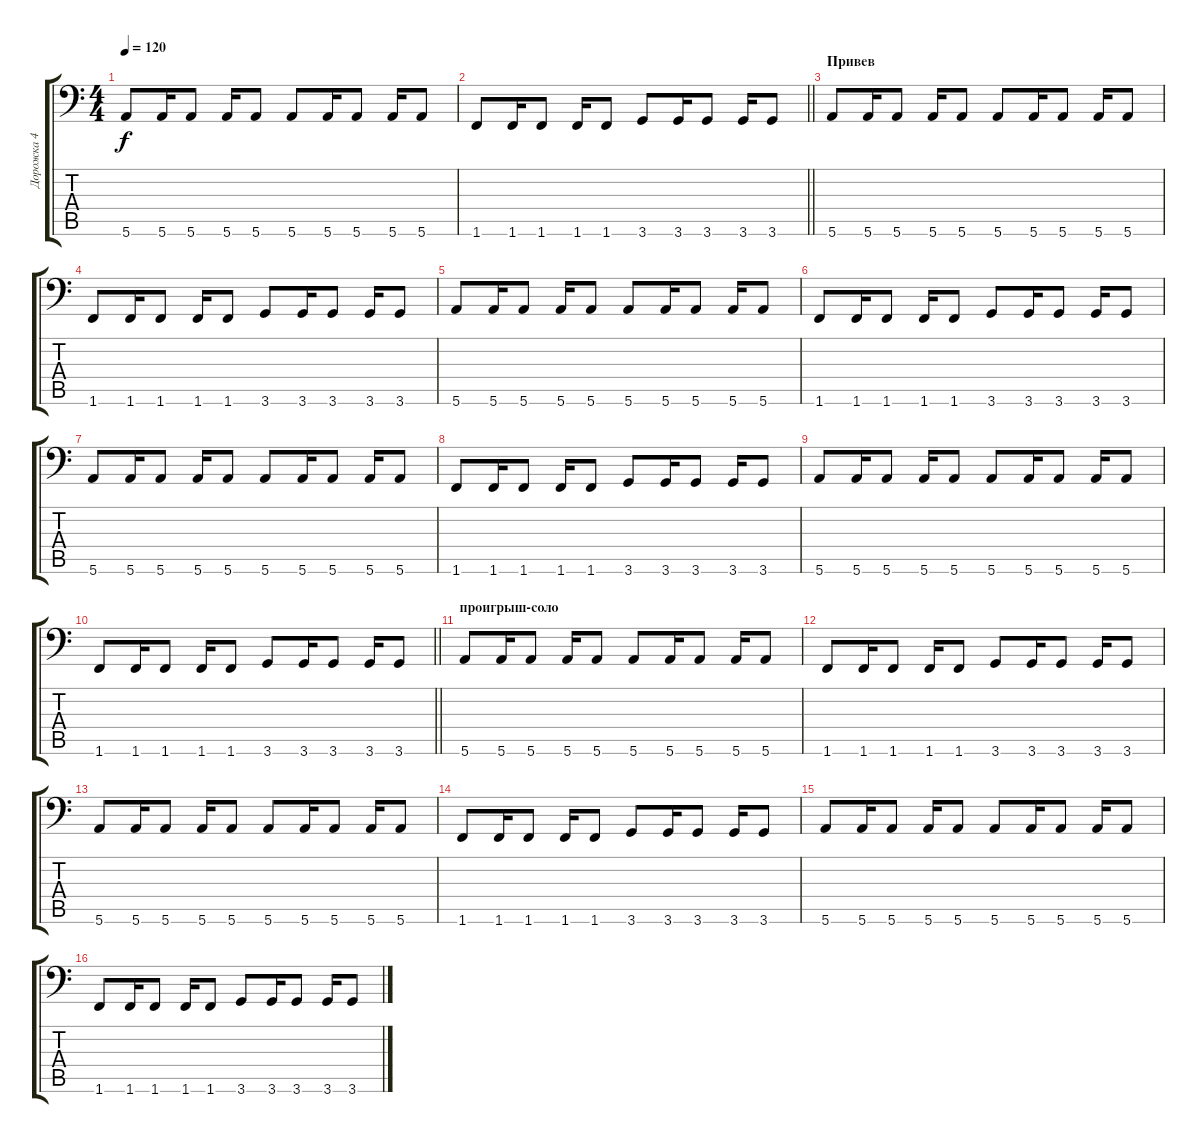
\track ("Дорожка 4" "Дорожка 4") {instrument electricbassfinger}
\staff {score tabs}
\tuning (E3 B2 G2 D2 A1 E1) {hide}
\ts (4 4)
\tempo 120
\clef f4
\ks c
5.6.8{dy f} 5.6.16 5.6.8 5.6.16 5.6.8 5.6.8 5.6.16 5.6.8 5.6.16 5.6.8 |
\barLineRight lightlight
1.6.8 1.6.16 1.6.8 1.6.16 1.6.8 3.6.8 3.6.16 3.6.8 3.6.16 3.6.8 |
\section ("" "Привев")
5.6.8 5.6.16 5.6.8 5.6.16 5.6.8 5.6.8 5.6.16 5.6.8 5.6.16 5.6.8 |
1.6.8 1.6.16 1.6.8 1.6.16 1.6.8 3.6.8 3.6.16 3.6.8 3.6.16 3.6.8 |
5.6.8 5.6.16 5.6.8 5.6.16 5.6.8 5.6.8 5.6.16 5.6.8 5.6.16 5.6.8 |
1.6.8 1.6.16 1.6.8 1.6.16 1.6.8 3.6.8 3.6.16 3.6.8 3.6.16 3.6.8 |
5.6.8 5.6.16 5.6.8 5.6.16 5.6.8 5.6.8 5.6.16 5.6.8 5.6.16 5.6.8 |
1.6.8 1.6.16 1.6.8 1.6.16 1.6.8 3.6.8 3.6.16 3.6.8 3.6.16 3.6.8 |
5.6.8 5.6.16 5.6.8 5.6.16 5.6.8 5.6.8 5.6.16 5.6.8 5.6.16 5.6.8 |
\barLineRight lightlight
1.6.8 1.6.16 1.6.8 1.6.16 1.6.8 3.6.8 3.6.16 3.6.8 3.6.16 3.6.8 |
\section ("" "проигрыш-соло")
5.6.8 5.6.16 5.6.8 5.6.16 5.6.8 5.6.8 5.6.16 5.6.8 5.6.16 5.6.8 |
1.6.8 1.6.16 1.6.8 1.6.16 1.6.8 3.6.8 3.6.16 3.6.8 3.6.16 3.6.8 |
5.6.8 5.6.16 5.6.8 5.6.16 5.6.8 5.6.8 5.6.16 5.6.8 5.6.16 5.6.8 |
1.6.8 1.6.16 1.6.8 1.6.16 1.6.8 3.6.8 3.6.16 3.6.8 3.6.16 3.6.8 |
5.6.8 5.6.16 5.6.8 5.6.16 5.6.8 5.6.8 5.6.16 5.6.8 5.6.16 5.6.8 |
1.6.8 1.6.16 1.6.8 1.6.16 1.6.8 3.6.8 3.6.16 3.6.8 3.6.16 3.6.8
